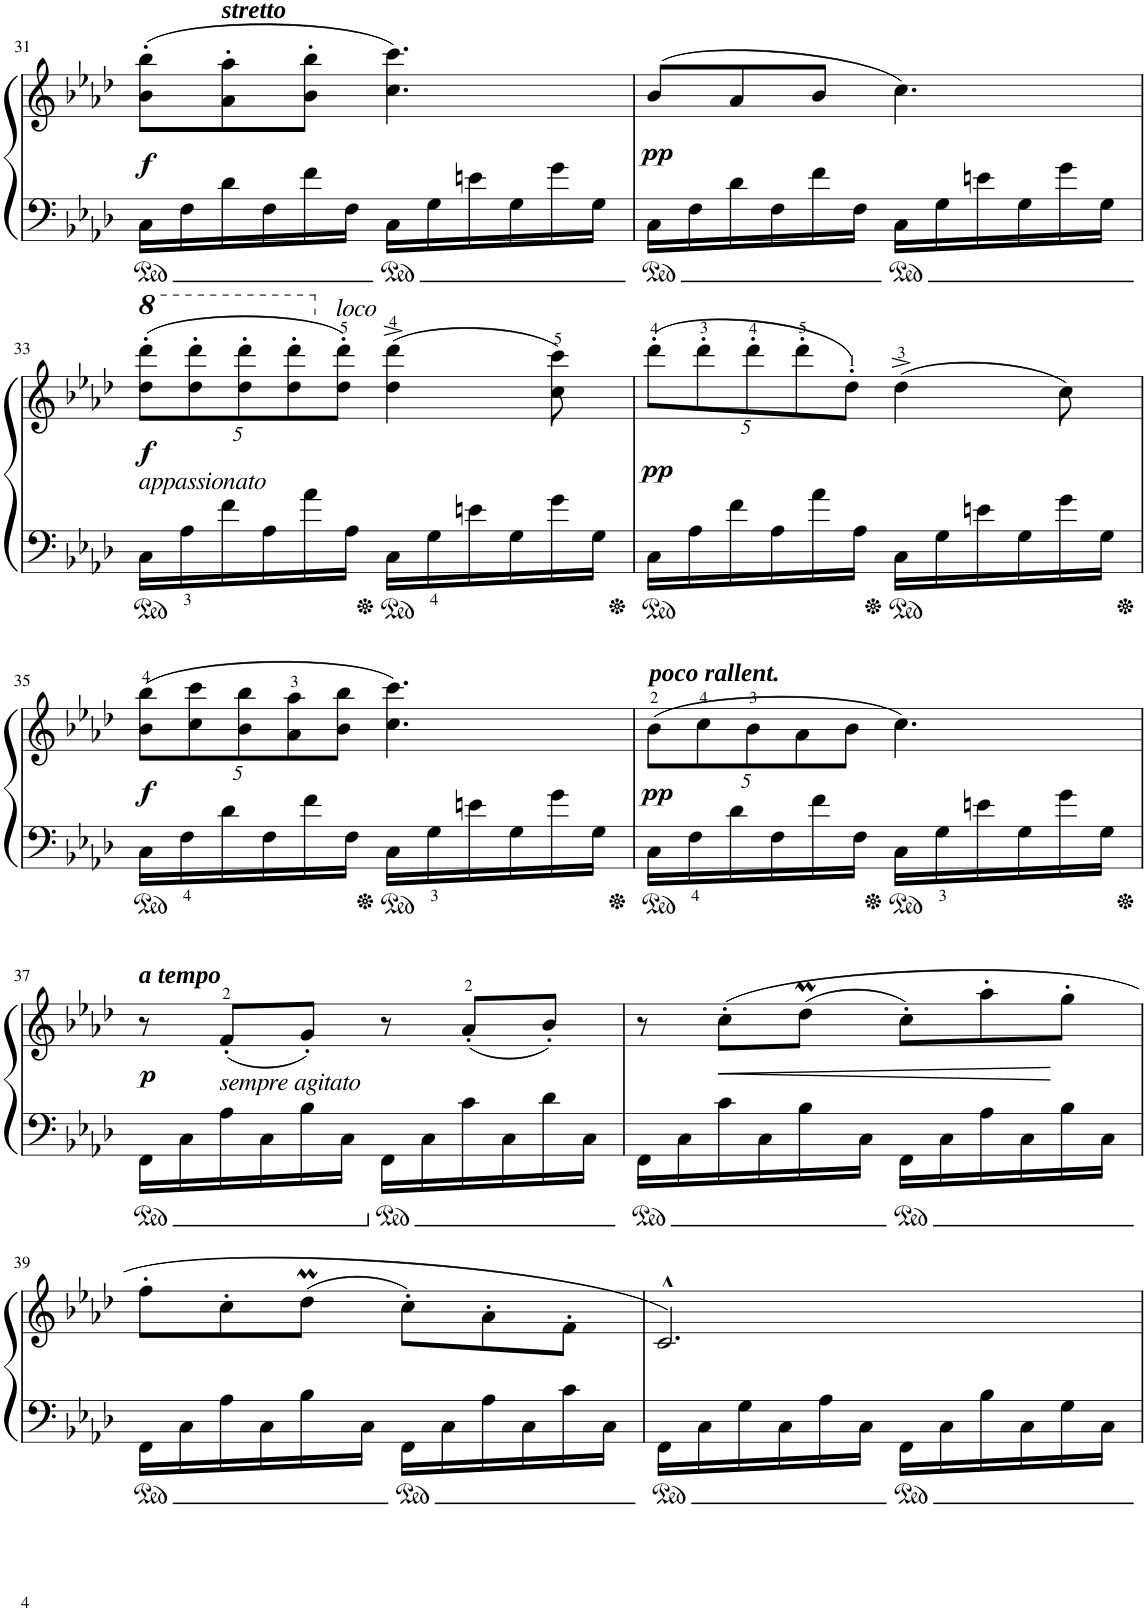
**kern	**kern	**dynam
*part1	*part1	*part1
*staff2	*staff1	*staff1/2
*I"Piano	*	*
*I'Pno	*	*
!!LO:PB:g=z
*clefF4	*clefG2	*
*k[b-e-a-d-]	*k[b-e-a-d-]	*
*M6/8	*M6/8	*
=31	=31	=31
!	!	!LO:DY:b
16C\LL	(8b-\' 8bb-\'L	f
16F\	.	.
!	!LO:TX:a:Bi:t=stretto	!
16d-\	8a-\' 8aa-\'	.
16F\	.	.
16f\	8b-\' 8bb-\'J	.
16F\JJ	.	.
16C\LL	4.cc\ 4.ccc\)	.
16G\	.	.
16en\	.	.
16G\	.	.
16g\	.	.
16G\JJ	.	.
=32	=32	=32
!	!	!LO:DY:b
16C\LL	(8b-/L	pp
16F\	.	.
16d-\	8a-/	.
16F\	.	.
16f\	8b-/J	.
16F\JJ	.	.
16C\LL	4.cc\)	.
16G\	.	.
16en\	.	.
16G\	.	.
16g\	.	.
16G\JJ	.	.
!!LO:LB:g=z
=33	=33	=33
*	*8va	*
*	*Xbrackettup	*
!	!LO:TX:b:i:t=appassionato	!
!	!	!LO:DY:b
16C\LL	(40%3ddd-\' 40%3dddd-\'L	f
16A-\	.	.
.	40%3ddd-\' 40%3dddd-\'	.
16f\	.	.
.	40%3ddd-\' 40%3dddd-\'	.
16A-\	.	.
.	40%3ddd-\' 40%3dddd-\'	.
16a-\	.	.
*	*X8va	*
!	!LO:TX:a:i:t=loco	!
.	40%3dd-\' 40%3ddd-\'J)	.
16A-\JJ	.	.
16C\LL	(4dd-\^ 4ddd-\^	.
16G\	.	.
16en\	.	.
16G\	.	.
16g\	8cc\ 8ccc\)	.
16G\JJ	.	.
=34	=34	=34
!	!	!LO:DY:b
16C\LL	(40%3ddd-'\L	pp
16A-\	.	.
.	40%3ddd-'\	.
16f\	.	.
.	40%3ddd-'\	.
16A-\	.	.
.	40%3ddd-'\	.
16a-\	.	.
.	40%3dd-'\J)	.
16A-\JJ	.	.
16C\LL	(4dd-^\	.
16G\	.	.
16en\	.	.
16G\	.	.
16g\	8cc\)	.
16G\JJ	.	.
!!LO:LB:g=z
=35	=35	=35
!	!	!LO:DY:b
16C\LL	(40%3b-\ 40%3bb-\L	f
16F\	.	.
.	40%3cc\ 40%3ccc\	.
16d-\	.	.
.	40%3b-\ 40%3bb-\	.
16F\	.	.
.	40%3a-\ 40%3aa-\	.
16f\	.	.
.	40%3b-\ 40%3bb-\J	.
16F\JJ	.	.
16C\LL	4.cc\ 4.ccc\)	.
16G\	.	.
16en\	.	.
16G\	.	.
16g\	.	.
16G\JJ	.	.
=36	=36	=36
!	!LO:TX:a:Bi:t=poco rallent.	!
!	!	!LO:DY:a=2
16C\LL	(40%3b-\L	pp
16F\	.	.
.	40%3cc\	.
16d-\	.	.
.	40%3b-\	.
16F\	.	.
.	40%3a-\	.
16f\	.	.
.	40%3b-\J	.
16F\JJ	.	.
16C\LL	4.cc\)	.
16G\	.	.
16en\	.	.
16G\	.	.
16g\	.	.
16G\JJ	.	.
!!LO:LB:g=z
=37	=37	=37
!	!LO:TX:a:Bi:t=a tempo	!
!	!	!LO:DY:b
16FF\LL	8r	p
16C\	.	.
!	!LO:TX:b:i:t=sempre agitato	!
16A-\	(8f'/L	.
16C\	.	.
16B-\	8g'/J)	.
16C\JJ	.	.
16FF\LL	8r	.
16C\	.	.
16c\	(8a-'/L	.
16C\	.	.
16d-\	8b-'/J)	.
16C\JJ	.	.
=38	=38	=38
*	*^	*
16FF\LL	8r	32ryy	.
*	*v	*v	*
16C\	.	.
!	!	!LO:HP:b
16c\	(>8cc'\L	<
16C\	.	.
16B-\	(>8dd-M\J	.
*	*^	*
.	.	32ee-!	.
16C\JJ	.	16dd-!	.
16FF\LL	8cc'\L)	4.ryy	.
16C\	.	.	.
16A-\	8aa-'\	.	.
16C\	.	.	.
16B-\	8gg'\J	.	[
16C\JJ	.	.	.
!!LO:LB:g=z	!!
=39	=39	=39	=39
16FF\LL	8ff'\L	32ryy	.
*	*v	*v	*
16C\	.	.
16A-\	8cc'\	.
16C\	.	.
16B-\	(>8dd-M\J	.
*	*^	*
.	.	32ee-!	.
16C\JJ	.	16dd-!	.
16FF\LL	8cc'\L)	4.ryy	.
16C\	.	.	.
16A-\	8a-'\	.	.
16C\	.	.	.
16c\	8f'\J	.	.
16C\JJ	.	.	.
*	*v	*v	*
=40	=40	=40
16FF\LL	2.c^^/)	.
16C\	.	.
16G\	.	.
16C\	.	.
16A-\	.	.
16C\JJ	.	.
16FF\LL	.	.
16C\	.	.
16B-\	.	.
16C\	.	.
16G\	.	.
16C\JJ	.	.
=	=	=
*-	*-	*-
